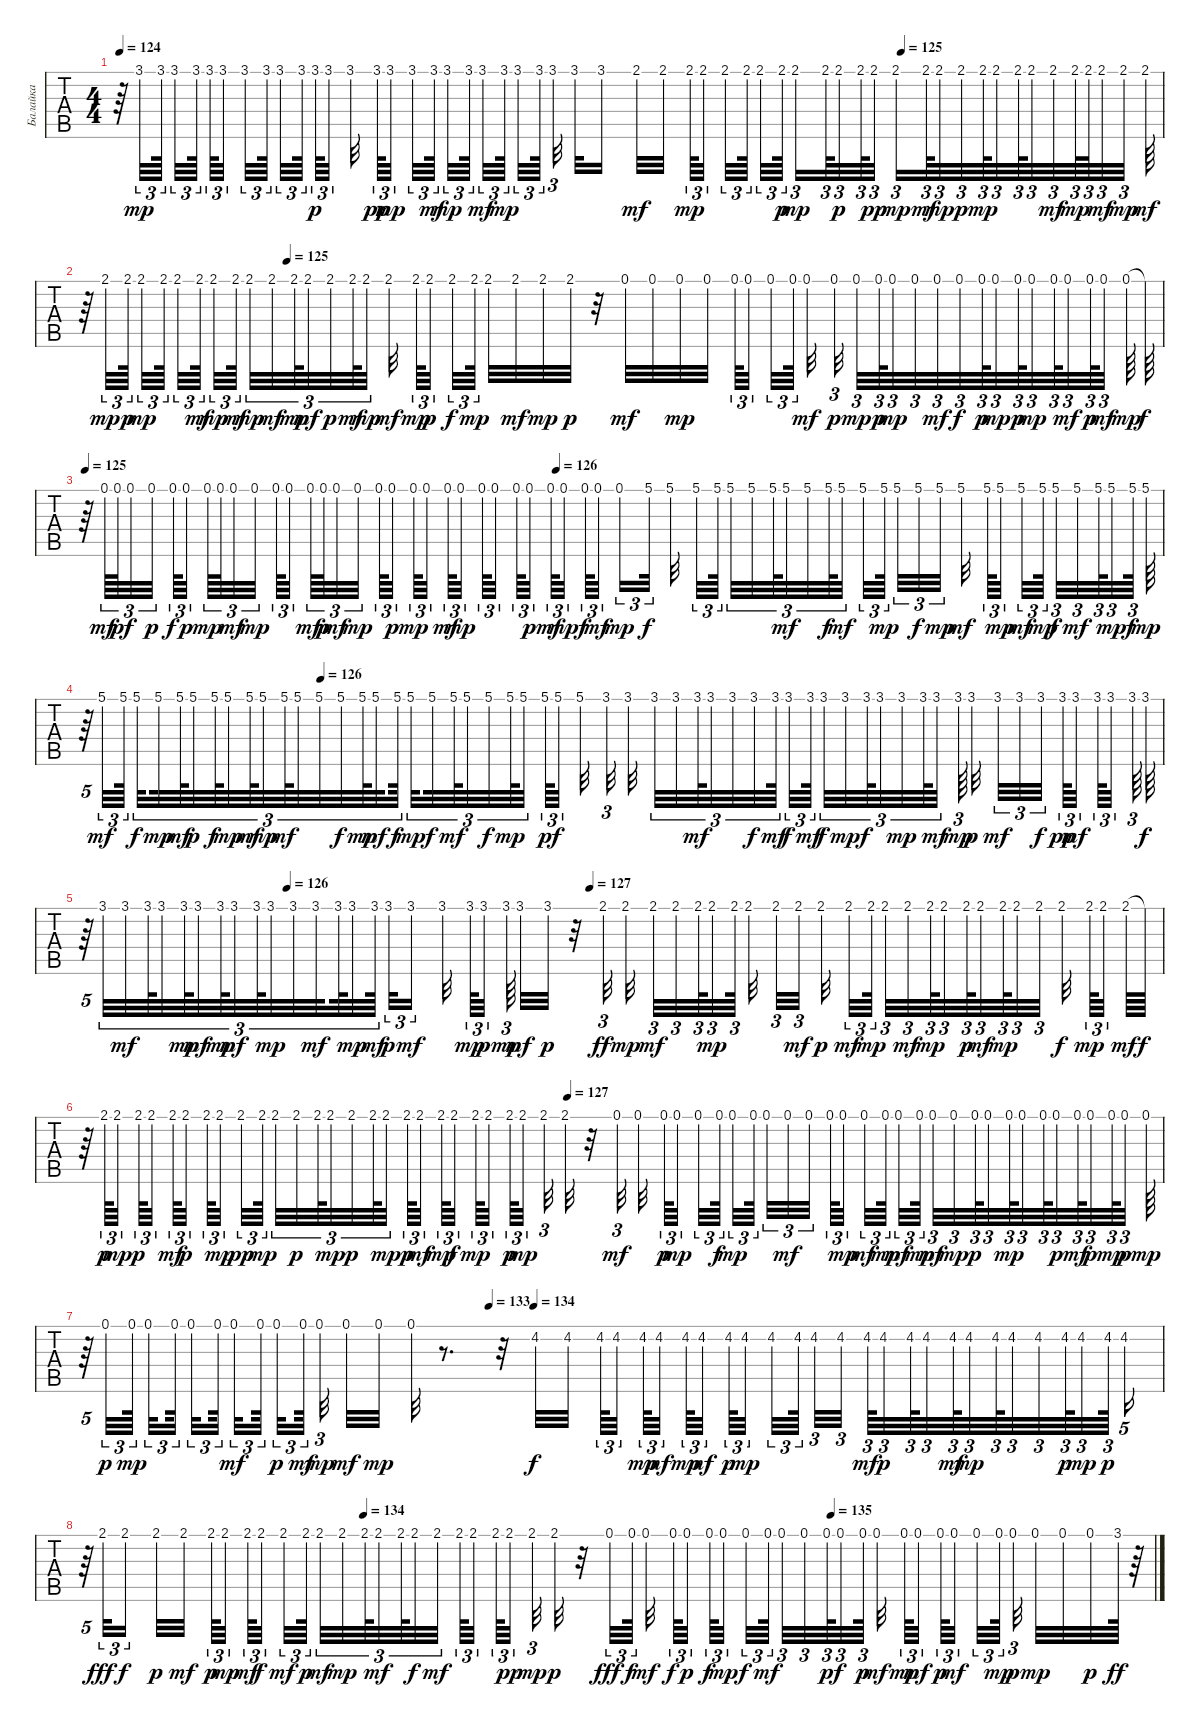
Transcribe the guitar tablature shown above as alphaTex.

\track ("Балайка" "Балайка") {instrument distortionguitar}
\staff {tabs}
\tuning (E4 B3 G3 D3 A2 E2) {hide}
\ts (4 4)
\tempo 124
\tempo (125 0.75)
\clef g2
\ks c
r.64{dy mp} 3.1.32{tu (3 2)} 3.1.64{tu (3 2) beam splitsecondary} 3.1.32{tu (3 2)} 3.1.64{tu (3 2) beam splitsecondary} 3.1.64{tu (3 2)} 3.1.32{tu (3 2) beam splitsecondary} 3.1.32{tu (3 2)} 3.1.64{tu (3 2) beam splitsecondary} 3.1.32{tu (3 2)} 3.1.64{tu (3 2) beam splitsecondary} 3.1.64{tu (3 2) dy p} 3.1.32{tu (3 2) beam splitsecondary} 3.1.32{beam splitsecondary} 3.1.64{tu (3 2) dy pp} 3.1.32{tu (3 2) dy mp} 3.1.32{tu (3 2)} 3.1.64{tu (3 2) dy mf beam splitsecondary} 3.1.32{tu (3 2) dy mp} 3.1.64{tu (3 2) beam splitsecondary} 3.1.32{tu (3 2) dy mf} 3.1.64{tu (3 2) dy mp beam splitsecondary} 3.1.32{tu (3 2)} 3.1.64{tu (3 2) beam splitsecondary} 3.1.32{tu (3 2) beam splitsecondary} 3.1.32 3.1.16 2.1.32{dy mf} 2.1.32{beam splitsecondary} 2.1.64{tu (3 2) dy mp} 2.1.32{tu (3 2) beam splitsecondary} 2.1.32{tu (3 2)} 2.1.64{tu (3 2) beam splitsecondary} 2.1.32{tu (3 2)} 2.1.64{tu (3 2) dy p beam splitsecondary} 2.1.16{tu (3 2) dy mp} 2.1.64{tu (3 2)} 2.1.32{tu (3 2) dy p} 2.1.64{tu (3 2)} 2.1.32{tu (3 2) dy pp} 2.1.16{tu (3 2) dy mp} 2.1.64{tu (3 2) dy mf} 2.1.32{tu (3 2) dy mp} 2.1.32{tu (3 2) dy p} 2.1.64{tu (3 2) dy mp} 2.1.32{tu (3 2)} 2.1.64{tu (3 2)} 2.1.32{tu (3 2)} 2.1.32{tu (3 2) dy mf} 2.1.64{tu (3 2) dy mp} 2.1.64{tu (3 2)} 2.1.32{tu (3 2) dy mf} 2.1.32{tu (3 2) dy mp} 2.1.64{dy mf} |
\tempo (125 0.1875)
r.64 2.1.32{tu (3 2) dy mp} 2.1.64{tu (3 2) dy p beam splitsecondary} 2.1.32{tu (3 2) dy mp} 2.1.64{tu (3 2) beam splitsecondary} 2.1.32{tu (3 2)} 2.1.64{tu (3 2) dy mf beam splitsecondary} 2.1.32{tu (3 2) dy mp} 2.1.64{tu (3 2) dy mf beam splitsecondary} 2.1.32{tu (3 2) dy mp} 2.1.32{tu (3 2) dy mf} 2.1.64{tu (3 2) dy mp} 2.1.32{tu (3 2) dy mf} 2.1.32{tu (3 2) dy p} 2.1.64{tu (3 2) dy mf} 2.1.32{tu (3 2) dy mp} 2.1.32{dy mf beam splitsecondary} 2.1.64{tu (3 2) dy mp} 2.1.32{tu (3 2) dy p beam splitsecondary} 2.1.32{tu (3 2) dy f} 2.1.64{tu (3 2) dy mp beam splitsecondary} 2.1.32 2.1.32{dy mf} 2.1.32{dy mp} 2.1.32{dy p} r.32 0.1.32{dy mf} 0.1.32 0.1.32{dy mp} 0.1.32{beam splitsecondary} 0.1.64{tu (3 2)} 0.1.32{tu (3 2) beam splitsecondary} 0.1.32{tu (3 2)} 0.1.64{tu (3 2) beam splitsecondary} 0.1.32{dy mf} 0.1.32{tu (3 2) dy p} 0.1.32{tu (3 2) dy mp} 0.1.64{tu (3 2) dy p} 0.1.32{tu (3 2) dy mp} 0.1.32{tu (3 2)} 0.1.32{tu (3 2) dy mf} 0.1.32{tu (3 2) dy f} 0.1.64{tu (3 2) dy p} 0.1.32{tu (3 2) dy mp} 0.1.64{tu (3 2) dy p} 0.1.32{tu (3 2) dy mp} 0.1.64{tu (3 2)} 0.1.32{tu (3 2) dy mf} 0.1.64{tu (3 2) dy p} 0.1.32{tu (3 2) dy mf beam splitsecondary} 0.1.64{dy mp} 0.1{t}.64{dy f} |
\tempo 125
\tempo (126 0.4375)
r.64 0.1.64{tu (3 2) dy mf} 0.1.64{tu (3 2) dy p} 0.1.32{tu (3 2) dy f} 0.1.32{tu (3 2) dy p beam splitsecondary} 0.1.64{tu (3 2) dy f} 0.1.32{tu (3 2) dy p beam splitsecondary} 0.1.64{tu (3 2) dy mp} 0.1.64{tu (3 2)} 0.1.32{tu (3 2) dy mf} 0.1.32{tu (3 2) dy mp beam splitsecondary} 0.1.64{tu (3 2)} 0.1.32{tu (3 2) beam splitsecondary} 0.1.64{tu (3 2) dy mf} 0.1.64{tu (3 2) dy p} 0.1.32{tu (3 2) dy mf} 0.1.32{tu (3 2) dy mp} 0.1.64{tu (3 2)} 0.1.32{tu (3 2) dy p beam splitsecondary} 0.1.64{tu (3 2) dy mp} 0.1.32{tu (3 2) beam splitsecondary} 0.1.64{tu (3 2) dy mf} 0.1.32{tu (3 2) dy mp beam splitsecondary} 0.1.64{tu (3 2)} 0.1.32{tu (3 2) beam splitsecondary} 0.1.64{tu (3 2)} 0.1.32{tu (3 2) dy p beam splitsecondary} 0.1.64{tu (3 2) dy mf} 0.1.32{tu (3 2) dy mp beam splitsecondary} 0.1.64{tu (3 2) dy f} 0.1.32{tu (3 2) dy mf beam splitsecondary} 0.1.16{tu (3 2) dy mp} 5.1.32{tu (3 2) dy f beam splitsecondary} 5.1.32{beam splitsecondary} 5.1.32{tu (3 2)} 5.1.64{tu (3 2) beam splitsecondary} 5.1.32{tu (3 2)} 5.1.32{tu (3 2)} 5.1.64{tu (3 2)} 5.1.32{tu (3 2) dy mf} 5.1.32{tu (3 2)} 5.1.64{tu (3 2) dy f} 5.1.32{tu (3 2) dy mf beam splitsecondary} 5.1.32{tu (3 2)} 5.1.64{tu (3 2) dy mp beam splitsecondary} 5.1.32{tu (3 2)} 5.1.32{tu (3 2) dy f} 5.1.32{tu (3 2) dy mp beam splitsecondary} 5.1.32{dy mf beam splitsecondary} 5.1.64{tu (3 2)} 5.1.32{tu (3 2) dy mp beam splitsecondary} 5.1.32{tu (3 2) dy mf} 5.1.64{tu (3 2) dy mp beam splitsecondary} 5.1.32{tu (3 2) dy f} 5.1.32{tu (3 2) dy mf} 5.1.64{tu (3 2)} 5.1.32{tu (3 2) dy mp} 5.1.64{tu (3 2) dy f} 5.1.64{dy mp} |
\tempo (126 0.21875)
r.64{tu (5 4)} 5.1.32{tu (3 2) dy mf} 5.1.64{tu (3 2)} 5.1.32{tu (3 2) dy f beam splitsecondary} 5.1.32{tu (3 2) dy mp} 5.1.64{tu (3 2) dy mf beam splitsecondary} 5.1.32{tu (3 2) dy p} 5.1.64{tu (3 2) dy f beam splitsecondary} 5.1.32{tu (3 2) dy mp} 5.1.64{tu (3 2) dy mf beam splitsecondary} 5.1.32{tu (3 2) dy mp} 5.1.64{tu (3 2) dy mf beam splitsecondary} 5.1.32{tu (3 2)} 5.1.32{tu (3 2)} 5.1.32{tu (3 2) dy f} 5.1.64{tu (3 2) dy mp} 5.1.32{tu (3 2) dy mf beam splitsecondary} 5.1.64{tu (3 2) dy f} 5.1.32{tu (3 2) dy mp beam splitsecondary} 5.1.32{tu (3 2) dy f} 5.1.64{tu (3 2) dy mf beam splitsecondary} 5.1.32{tu (3 2)} 5.1.32{tu (3 2) dy f} 5.1.64{tu (3 2) dy mp} 5.1.32{tu (3 2)} 5.1.64{tu (3 2) dy p} 5.1.32{tu (3 2) dy f beam splitsecondary} 5.1.32 3.1.32{tu (3 2)} 3.1.32{beam splitsecondary} 3.1.32{tu (3 2)} 3.1.32{tu (3 2)} 3.1.64{tu (3 2) dy mf} 3.1.32{tu (3 2)} 3.1.32{tu (3 2)} 3.1.32{tu (3 2) dy f} 3.1.64{tu (3 2) dy mf beam splitsecondary} 3.1.32{tu (3 2) dy f} 3.1.64{tu (3 2) dy mf beam splitsecondary} 3.1.32{tu (3 2) dy f} 3.1.32{tu (3 2) dy mp} 3.1.64{tu (3 2) dy f} 3.1.32{tu (3 2)} 3.1.32{tu (3 2) dy mp} 3.1.64{tu (3 2)} 3.1.32{tu (3 2) dy mf beam splitsecondary} 3.1.64{tu (3 2) dy mp beam splitsecondary} 3.1.32{dy p beam splitsecondary} 3.1.32{tu (3 2) dy mf} 3.1.32{tu (3 2)} 3.1.32{tu (3 2) dy f beam splitsecondary} 3.1.64{tu (3 2) dy pp} 3.1.32{tu (3 2) dy mf beam splitsecondary} 3.1.64{tu (3 2)} 3.1.32{tu (3 2) beam splitsecondary} 3.1.64{tu (3 2)} 3.1.64{dy f} |
\tempo (126 0.1875)
\tempo (127 0.46875)
r.64{tu (5 4)} 3.1.32{tu (3 2)} 3.1.32{tu (3 2) dy mf} 3.1.64{tu (3 2) beam splitsecondary} 3.1.32{tu (3 2)} 3.1.64{tu (3 2) dy mp beam splitsecondary} 3.1.32{tu (3 2) dy mf} 3.1.64{tu (3 2) dy mp beam splitsecondary} 3.1.32{tu (3 2) dy mf} 3.1.64{tu (3 2) beam splitsecondary} 3.1.32{tu (3 2) dy mp} 3.1.32{tu (3 2)} 3.1.32{tu (3 2) dy mf beam splitsecondary} 3.1.64{tu (3 2)} 3.1.32{tu (3 2) dy mp} 3.1.64{tu (3 2) dy mf} 3.1.32{tu (3 2) dy p beam splitsecondary} 3.1.16{tu (3 2) dy mf beam splitsecondary} 3.1.32{beam splitsecondary} 3.1.64{tu (3 2) dy mp} 3.1.32{tu (3 2) dy p beam splitsecondary} 3.1.64{tu (3 2) dy mp beam splitsecondary} 3.1.32{dy mf} 3.1.32{dy p} r.32 2.1.32{tu (3 2) dy ff} 2.1.32{dy mp beam splitsecondary} 2.1.32{tu (3 2) dy mf} 2.1.32{tu (3 2)} 2.1.64{tu (3 2)} 2.1.32{tu (3 2) dy mp} 2.1.64{tu (3 2) beam splitsecondary} 2.1.32{beam splitsecondary} 2.1.32{tu (3 2)} 2.1.32{tu (3 2) dy mf beam splitsecondary} 2.1.32{dy p} 2.1.32{tu (3 2) dy mf} 2.1.64{tu (3 2) dy mp beam splitsecondary} 2.1.32{tu (3 2)} 2.1.32{tu (3 2) dy mf} 2.1.64{tu (3 2) dy mp} 2.1.32{tu (3 2)} 2.1.64{tu (3 2) dy p} 2.1.32{tu (3 2) dy mf} 2.1.64{tu (3 2) dy mp} 2.1.32{tu (3 2)} 2.1.32{tu (3 2) beam splitsecondary} 2.1.32{dy f beam splitsecondary} 2.1.64{tu (3 2) dy mp} 2.1.32{tu (3 2) beam splitsecondary} 2.1.64{dy mf} 2.1{t}.64{dy f} |
\tempo (127 0.4479166666666667)
r.64 2.1.64{tu (3 2) dy p} 2.1.32{tu (3 2) dy mp beam splitsecondary} 2.1.64{tu (3 2) dy p} 2.1.32{tu (3 2) beam splitsecondary} 2.1.64{tu (3 2) dy mf} 2.1.32{tu (3 2) dy p beam splitsecondary} 2.1.64{tu (3 2)} 2.1.32{tu (3 2) dy mp beam splitsecondary} 2.1.32{tu (3 2) dy pp} 2.1.64{tu (3 2) dy mp beam splitsecondary} 2.1.32{tu (3 2)} 2.1.32{tu (3 2) dy p} 2.1.64{tu (3 2)} 2.1.32{tu (3 2) dy mp} 2.1.32{tu (3 2) dy p} 2.1.64{tu (3 2)} 2.1.32{tu (3 2) dy mp beam splitsecondary} 2.1.64{tu (3 2) dy p} 2.1.32{tu (3 2) dy mf beam splitsecondary} 2.1.64{tu (3 2) dy mp} 2.1.32{tu (3 2) dy f beam splitsecondary} 2.1.64{tu (3 2) dy mp} 2.1.32{tu (3 2) beam splitsecondary} 2.1.64{tu (3 2) dy p} 2.1.32{tu (3 2) dy mp beam splitsecondary} 2.1.32{tu (3 2)} 2.1.32 r.32 0.1.32{tu (3 2) dy mf beam splitsecondary} 0.1.32{beam splitsecondary} 0.1.64{tu (3 2) dy p} 0.1.32{tu (3 2) dy mp beam splitsecondary} 0.1.32{tu (3 2)} 0.1.64{tu (3 2) dy f beam splitsecondary} 0.1.32{tu (3 2) dy mp} 0.1.64{tu (3 2) beam splitsecondary} 0.1.32{tu (3 2)} 0.1.32{tu (3 2) dy mf} 0.1.32{tu (3 2) beam splitsecondary} 0.1.64{tu (3 2)} 0.1.32{tu (3 2) dy mp beam splitsecondary} 0.1.32{tu (3 2) dy mf} 0.1.64{tu (3 2) dy mp beam splitsecondary} 0.1.32{tu (3 2) dy mf} 0.1.64{tu (3 2) dy mp beam splitsecondary} 0.1.32{tu (3 2) dy mf} 0.1.32{tu (3 2) dy mp} 0.1.64{tu (3 2) dy p} 0.1.32{tu (3 2)} 0.1.64{tu (3 2) dy mp} 0.1.32{tu (3 2)} 0.1.64{tu (3 2)} 0.1.32{tu (3 2) dy p} 0.1.64{tu (3 2) dy mf} 0.1.32{tu (3 2) dy p} 0.1.64{tu (3 2) dy mp} 0.1.32{tu (3 2) dy p} 0.1.64{dy mp} |
\tempo (133 0.375)
\tempo (134 0.4166666666666667)
r.64{tu (5 4)} 0.1.32{tu (3 2) dy p} 0.1.64{tu (3 2) dy mp} 0.1.32{tu (3 2) beam splitsecondary} 0.1.64{tu (3 2)} 0.1.32{tu (3 2) beam splitsecondary} 0.1.64{tu (3 2)} 0.1.32{tu (3 2) dy mf beam splitsecondary} 0.1.64{tu (3 2)} 0.1.32{tu (3 2) dy p beam splitsecondary} 0.1.64{tu (3 2) dy mf} 0.1.32{tu (3 2) dy mp beam splitsecondary} 0.1.32{dy mf} 0.1.32{dy mp} 0.1.32 r.8{d} r.32 4.2.32{dy f} 4.2.32{beam splitsecondary} 4.2.64{tu (3 2)} 4.2.32{tu (3 2) beam splitsecondary} 4.2.64{tu (3 2) dy mp} 4.2.32{tu (3 2) dy mf beam splitsecondary} 4.2.64{tu (3 2) dy mp} 4.2.32{tu (3 2) dy mf beam splitsecondary} 4.2.64{tu (3 2) dy p} 4.2.32{tu (3 2) dy mp beam splitsecondary} 4.2.32{tu (3 2)} 4.2.64{tu (3 2) beam splitsecondary} 4.2.32{tu (3 2)} 4.2.32{tu (3 2)} 4.2.64{tu (3 2) dy mf} 4.2.32{tu (3 2) dy p} 4.2.64{tu (3 2)} 4.2.32{tu (3 2)} 4.2.64{tu (3 2) dy mf} 4.2.32{tu (3 2) dy mp} 4.2.64{tu (3 2)} 4.2.32{tu (3 2)} 4.2.32{tu (3 2)} 4.2.64{tu (3 2) dy p} 4.2.32{tu (3 2) dy mp} 4.2.64{tu (3 2) dy p} 4.2.16{tu (5 4)} |
\tempo (134 0.2604166666666667)
\tempo (135 0.6979166666666666)
r.64{tu (5 4)} 2.1.32{tu (3 2) dy fff} 2.1.16{tu (3 2) dy f beam splitsecondary} 2.1.32{dy p} 2.1.32{dy mf beam splitsecondary} 2.1.64{tu (3 2) dy p} 2.1.32{tu (3 2) dy mp beam splitsecondary} 2.1.64{tu (3 2) dy mf} 2.1.32{tu (3 2) dy f beam splitsecondary} 2.1.32{tu (3 2) dy mf} 2.1.64{tu (3 2) dy p beam splitsecondary} 2.1.32{tu (3 2) dy mf} 2.1.32{tu (3 2) dy mp} 2.1.64{tu (3 2)} 2.1.32{tu (3 2) dy mf} 2.1.64{tu (3 2)} 2.1.32{tu (3 2) dy f} 2.1.32{tu (3 2) dy mf beam splitsecondary} 2.1.64{tu (3 2)} 2.1.32{tu (3 2) beam splitsecondary} 2.1.64{tu (3 2)} 2.1.32{tu (3 2) dy pp beam splitsecondary} 2.1.32{tu (3 2) dy mp} 2.1.32{dy p} r.32 0.1.32{tu (3 2) dy fff} 0.1.64{tu (3 2) dy f beam splitsecondary} 0.1.32{dy mf beam splitsecondary} 0.1.64{tu (3 2) dy f} 0.1.32{tu (3 2) dy p beam splitsecondary} 0.1.64{tu (3 2) dy f} 0.1.32{tu (3 2) dy mp beam splitsecondary} 0.1.32{tu (3 2) dy f} 0.1.64{tu (3 2) dy mf beam splitsecondary} 0.1.32{tu (3 2)} 0.1.32{tu (3 2)} 0.1.64{tu (3 2) dy p} 0.1.32{tu (3 2) dy f} 0.1.64{tu (3 2) dy p beam splitsecondary} 0.1.32{dy mf} 0.1.64{tu (3 2) dy mp} 0.1.32{tu (3 2) dy mf beam splitsecondary} 0.1.64{tu (3 2) dy p} 0.1.32{tu (3 2) dy mf beam splitsecondary} 0.1.32{tu (3 2)} 0.1.64{tu (3 2) dy mp beam splitsecondary} 0.1.32{tu (3 2) dy p beam splitsecondary} 0.1.32{dy mp} 0.1.32 0.1.32{dy p} 3.1.64{dy ff} r.64
